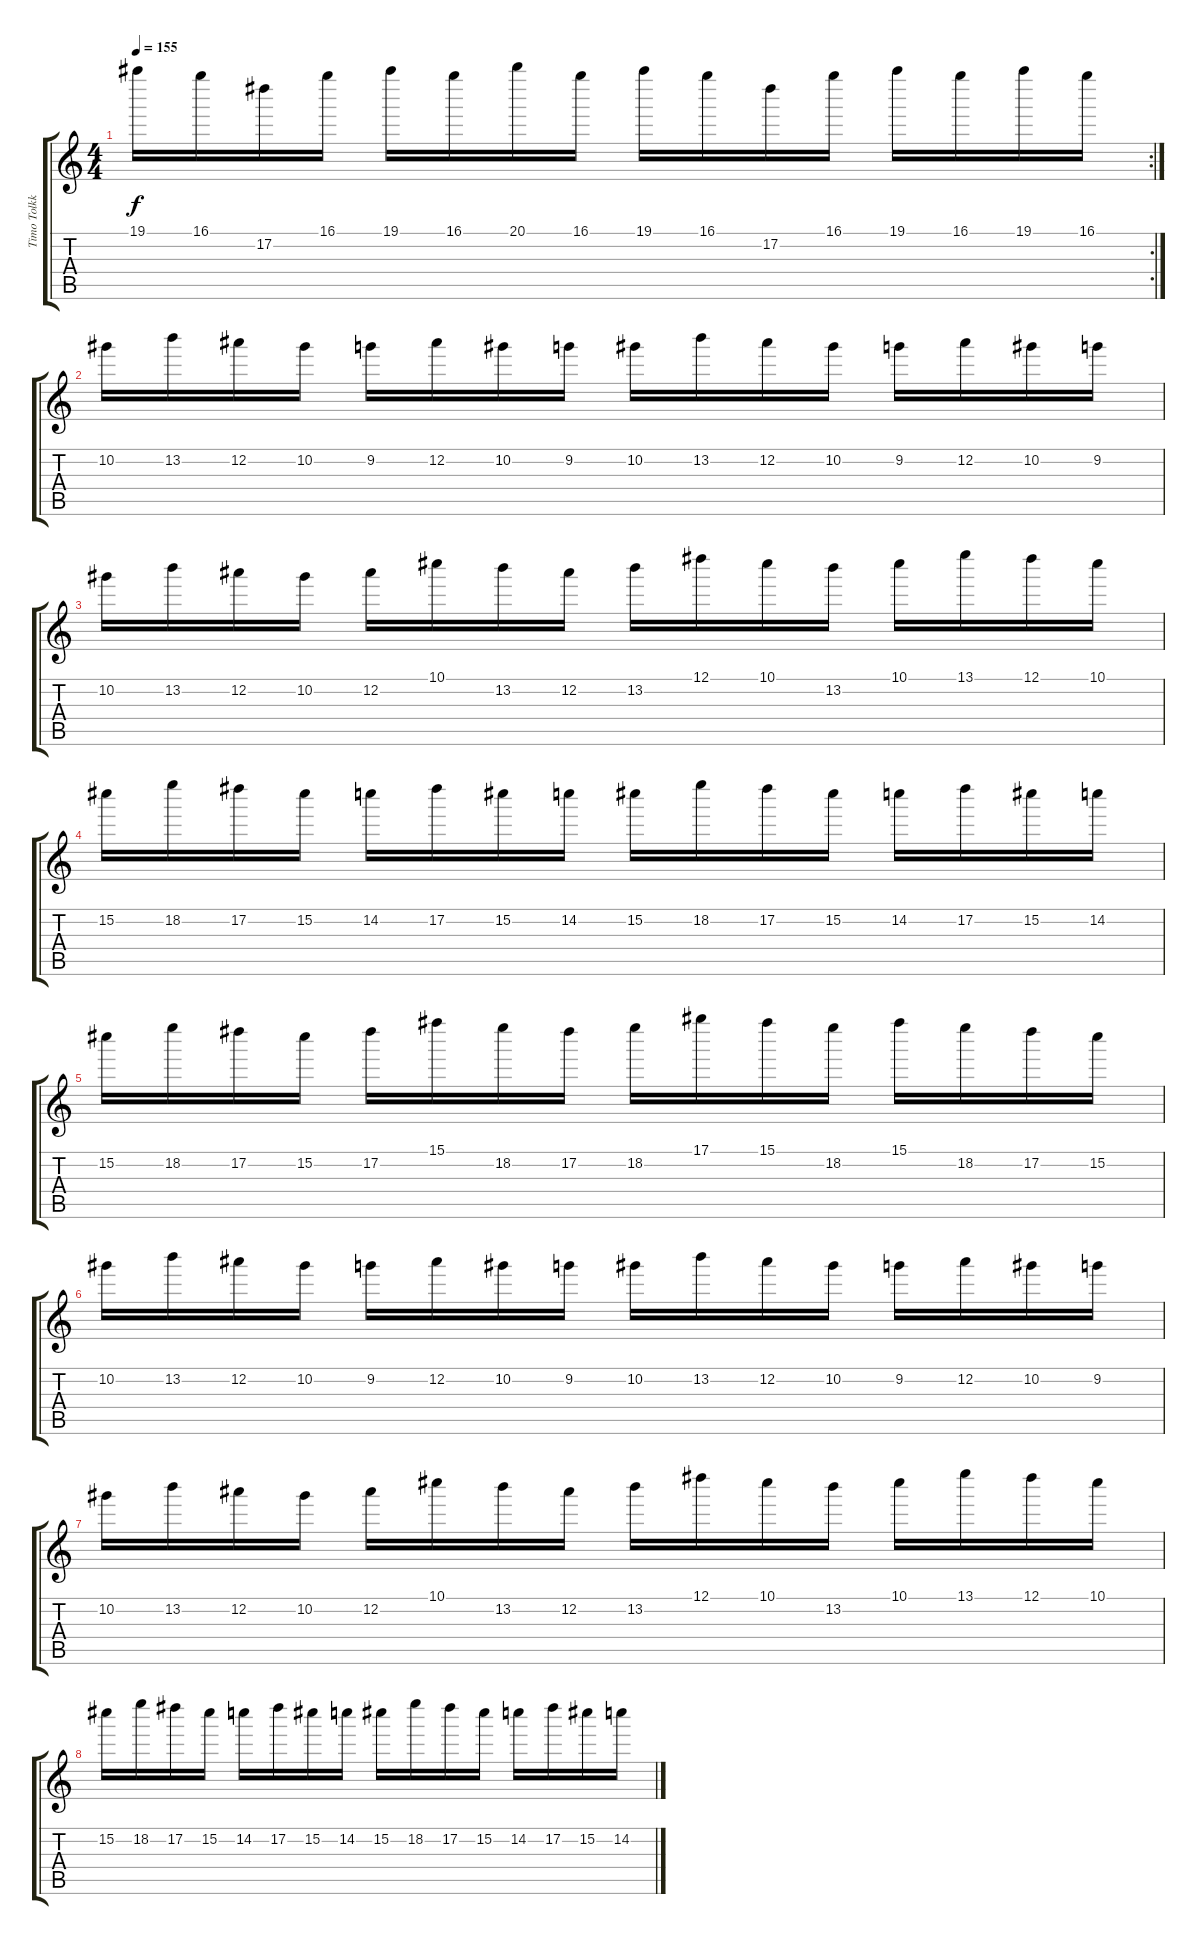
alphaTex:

\track ("Timo Tolkki: Harmonizer " "Timo Tolkk") {instrument distortionguitar}
\staff {score tabs}
\tuning (Eb5 Bb4 Gb4 Db4 Ab3 Eb3) {hide}
\rc 2
\ts (4 4)
\tempo 155
\clef g2
\ks c
19.1.16{dy f} 16.1.16 17.2.16 16.1.16 19.1.16 16.1.16 20.1.16 16.1.16 19.1.16 16.1.16 17.2.16 16.1.16 19.1.16 16.1.16 19.1.16 16.1.16 |
10.2.16 13.2.16 12.2.16 10.2.16 9.2.16 12.2.16 10.2.16 9.2.16 10.2.16 13.2.16 12.2.16 10.2.16 9.2.16 12.2.16 10.2.16 9.2.16 |
10.2.16 13.2.16 12.2.16 10.2.16 12.2.16 10.1.16 13.2.16 12.2.16 13.2.16 12.1.16 10.1.16 13.2.16 10.1.16 13.1.16 12.1.16 10.1.16 |
15.2.16 18.2.16 17.2.16 15.2.16 14.2.16 17.2.16 15.2.16 14.2.16 15.2.16 18.2.16 17.2.16 15.2.16 14.2.16 17.2.16 15.2.16 14.2.16 |
15.2.16 18.2.16 17.2.16 15.2.16 17.2.16 15.1.16 18.2.16 17.2.16 18.2.16 17.1.16 15.1.16 18.2.16 15.1.16 18.2.16 17.2.16 15.2.16 |
10.2.16 13.2.16 12.2.16 10.2.16 9.2.16 12.2.16 10.2.16 9.2.16 10.2.16 13.2.16 12.2.16 10.2.16 9.2.16 12.2.16 10.2.16 9.2.16 |
10.2.16 13.2.16 12.2.16 10.2.16 12.2.16 10.1.16 13.2.16 12.2.16 13.2.16 12.1.16 10.1.16 13.2.16 10.1.16 13.1.16 12.1.16 10.1.16 |
15.2.16 18.2.16 17.2.16 15.2.16 14.2.16 17.2.16 15.2.16 14.2.16 15.2.16 18.2.16 17.2.16 15.2.16 14.2.16 17.2.16 15.2.16 14.2.16
